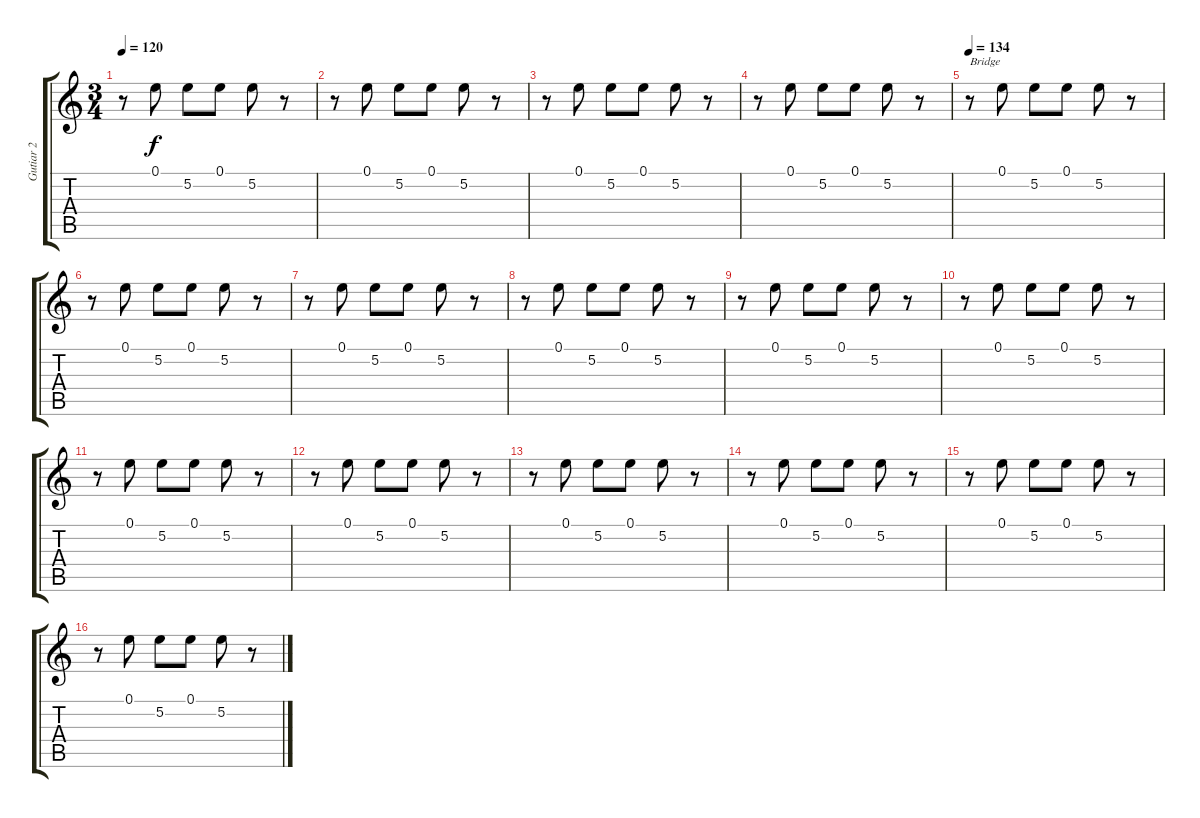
\track ("Gutiar 2" "Gutiar 2") {instrument electricguitarclean}
\staff {score tabs}
\tuning (E4 B3 G3 D3 A2 E2) {hide}
\ts (3 4)
\tempo 120
\clef g2
\ks c
r.8{dy f} 0.1.8 5.2.8 0.1.8 5.2.8 r.8 |
r.8 0.1.8 5.2.8 0.1.8 5.2.8 r.8 |
r.8 0.1.8 5.2.8 0.1.8 5.2.8 r.8 |
r.8 0.1.8 5.2.8 0.1.8 5.2.8 r.8 |
\tempo 134
r.8{txt "Bridge"} 0.1.8 5.2.8 0.1.8 5.2.8 r.8 |
r.8 0.1.8 5.2.8 0.1.8 5.2.8 r.8 |
r.8 0.1.8 5.2.8 0.1.8 5.2.8 r.8 |
r.8 0.1.8 5.2.8 0.1.8 5.2.8 r.8 |
r.8 0.1.8 5.2.8 0.1.8 5.2.8 r.8 |
r.8 0.1.8 5.2.8 0.1.8 5.2.8 r.8 |
r.8 0.1.8 5.2.8 0.1.8 5.2.8 r.8 |
r.8 0.1.8 5.2.8 0.1.8 5.2.8 r.8 |
r.8 0.1.8 5.2.8 0.1.8 5.2.8 r.8 |
r.8 0.1.8 5.2.8 0.1.8 5.2.8 r.8 |
r.8 0.1.8 5.2.8 0.1.8 5.2.8 r.8 |
r.8 0.1.8 5.2.8 0.1.8 5.2.8 r.8
